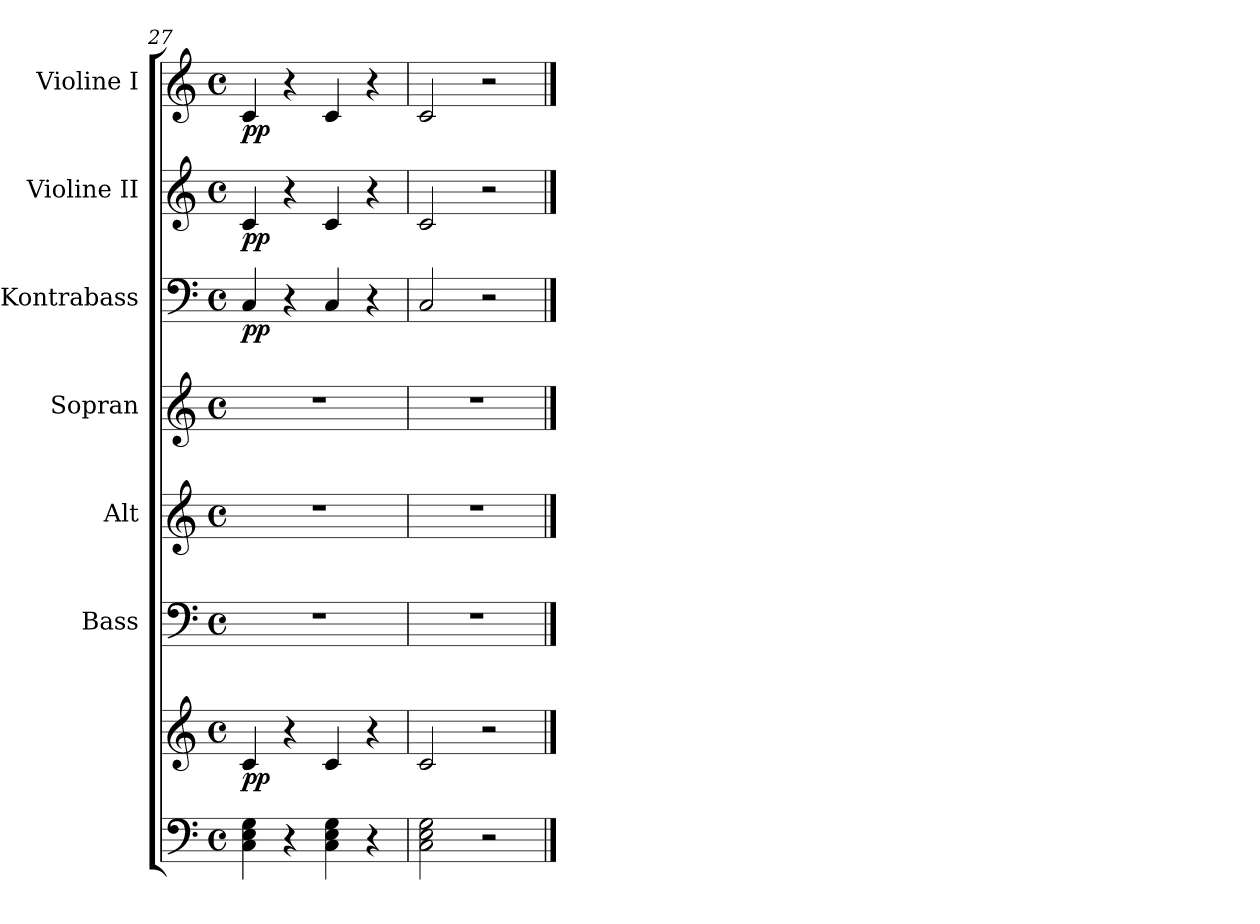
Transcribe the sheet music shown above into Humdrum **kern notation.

**kern	**kern	**dynam	**kern	**kern	**kern	**kern	**dynam	**kern	**dynam	**kern	**dynam
*part7	*part7	*part7	*part6	*part5	*part4	*part3	*part3	*part2	*part2	*part1	*part1
*staff8	*staff7	*staff7/8	*staff6	*staff5	*staff4	*staff3	*staff3	*staff2	*staff2	*staff1	*staff1
*	*	*	*I"Bass	*I"Alt	*I"Sopran	*I"Kontrabass	*	*I"Violine II	*	*I"Violine I	*
*	*	*	*I'B.	*I'A.	*I'S.	*I'Kb.	*	*I'Vl. II	*	*I'Vl. I	*
*clefF4	*clefG2	*	*clefF4	*clefG2	*clefG2	*clefF4	*	*clefG2	*	*clefG2	*
*	*	*	*	*	*	*ITrd7c12	*	*	*	*	*
*k[]	*k[]	*	*k[]	*k[]	*k[]	*k[]	*	*k[]	*	*k[]	*
*C:	*C:	*	*C:	*C:	*C:	*C:	*	*C:	*	*C:	*
*M4/4	*M4/4	*	*M4/4	*M4/4	*M4/4	*M4/4	*	*M4/4	*	*M4/4	*
*met(c)	*met(c)	*	*met(c)	*met(c)	*met(c)	*met(c)	*	*met(c)	*	*met(c)	*
=27	=27	=27	=27	=27	=27	=27	=27	=27	=27	=27	=27
!	!	!LO:DY:b	!	!	!	!	!LO:DY:b	!	!LO:DY:b	!	!LO:DY:b
4C\ 4E\ 4G\	4c/	pp	1r	1r	1r	4CC/	pp	4c/	pp	4c/	pp
4r	4r	.	.	.	.	4r	.	4r	.	4r	.
4C\ 4E\ 4G\	4c/	.	.	.	.	4CC/	.	4c/	.	4c/	.
4r	4r	.	.	.	.	4r	.	4r	.	4r	.
=28	=28	=28	=28	=28	=28	=28	=28	=28	=28	=28	=28
2C\ 2E\ 2G\	2c/	.	1r	1r	1r	2CC/	.	2c/	.	2c/	.
2r	2r	.	.	.	.	2r	.	2r	.	2r	.
==	==	==	==	==	==	==	==	==	==	==	==
*-	*-	*-	*-	*-	*-	*-	*-	*-	*-	*-	*-
